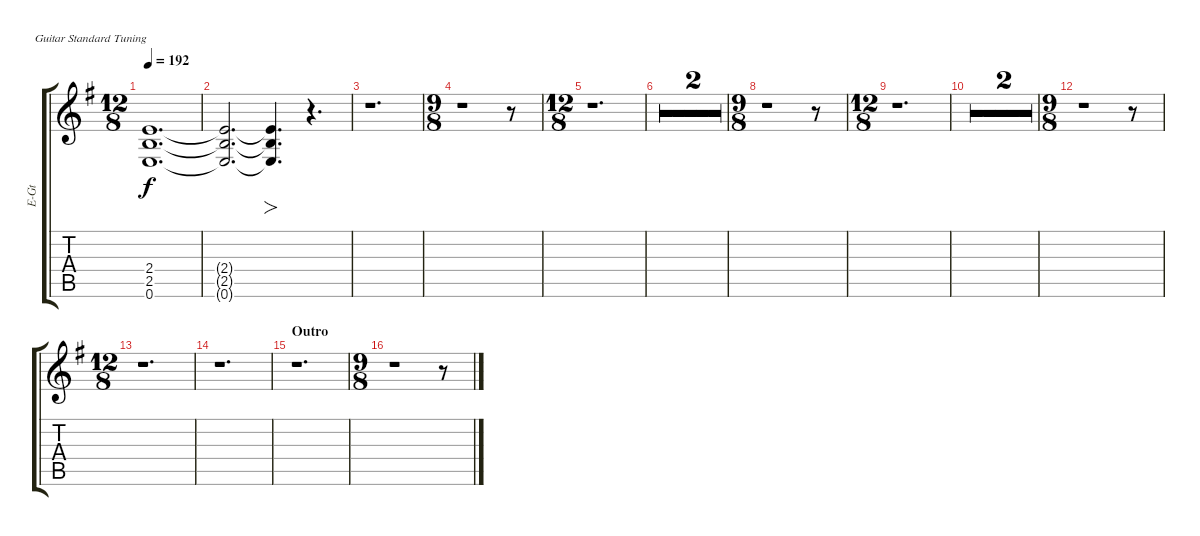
\defaultSystemsLayout 4
\bracketExtendMode groupsimilarinstruments
\otherSystemsTrackNameOrientation horizontal
\track ("Rhythm Guitar I" "E-Gt") {multiBarRest instrument distortionguitar}
\staff {score tabs}
\tuning (E4 B3 G3 D3 A2 E2)
\ts (12 8)
\beaming (8 3 3 3 3)
\tempo 192
\clef g2
\ks g
(0.6{t acc forcenatural} 2.5{t acc forcenatural} 2.4{t acc forcenatural}).1{d dy f beam Up} |
(0.6{t acc forcenatural} 2.5{t acc forcenatural} 2.4{t acc forcenatural}).2{d beam Up} (0.6{t acc forcenatural} 2.5{t acc forcenatural} 2.4{t acc forcenatural}).4{fo d beam Up} r.4{d beam Up} |
r.1{d beam Down} |
\ts (9 8)
\beaming (8 3 3 3 3)
r.1{beam Down} r.8{beam Down} |
\ts (12 8)
\beaming (8 3 3 3 3)
r.1{d beam Down} |
r.1{d beam Down} |
r.1{d beam Down} |
\ts (9 8)
\beaming (8 3 3 3 3)
r.1{beam Down} r.8{beam Down} |
\ts (12 8)
\beaming (8 3 3 3 3)
r.1{d beam Down} |
r.1{d beam Down} |
r.1{d beam Down} |
\ts (9 8)
\beaming (8 3 3 3 3)
r.1{beam Down} r.8{beam Down} |
\ts (12 8)
\beaming (8 3 3 3 3)
r.1{d beam Down} |
r.1{d beam Down} |
\section ("" "Outro")
r.1{d beam Down} |
\ts (9 8)
\beaming (8 3 3 3 3)
r.1{beam Down} r.8{beam Down}
